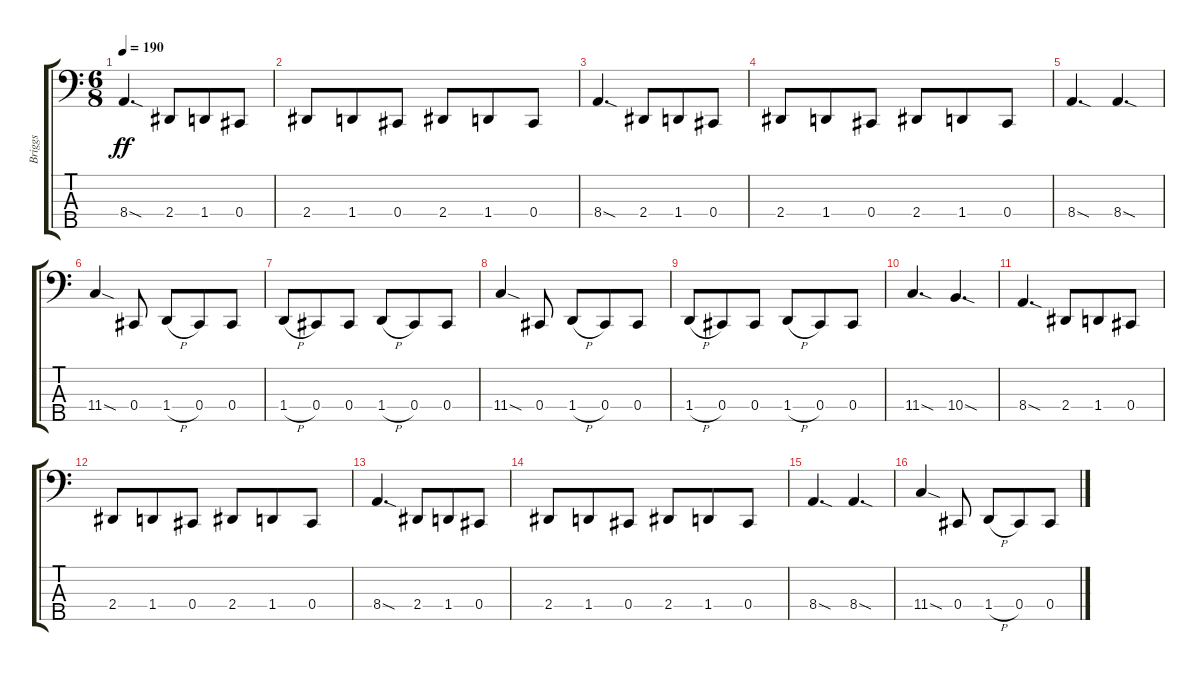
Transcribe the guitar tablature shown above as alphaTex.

\track ("Briggs" "Briggs") {instrument electricbassfinger}
\staff {score tabs}
\tuning (E2 B1 Gb1 Db1 Ab0) {hide}
\ts (6 8)
\tempo 190
\clef f4
\ks c
8.4{sod}.4{d dy ff} 2.4.8 1.4.8 0.4.8 |
2.4.8 1.4.8 0.4.8 2.4.8 1.4.8 0.4.8 |
8.4{sod}.4{d} 2.4.8 1.4.8 0.4.8 |
2.4.8 1.4.8 0.4.8 2.4.8 1.4.8 0.4.8 |
8.4{sod}.4{d} 8.4{sod}.4{d} |
11.4{sod}.4 0.4.8 1.4{h}.8 0.4.8 0.4.8 |
1.4{h}.8 0.4.8 0.4.8 1.4{h}.8 0.4.8 0.4.8 |
11.4{sod}.4 0.4.8 1.4{h}.8 0.4.8 0.4.8 |
1.4{h}.8 0.4.8 0.4.8 1.4{h}.8 0.4.8 0.4.8 |
11.4{sod}.4{d} 10.4{sod}.4{d} |
8.4{sod}.4{d} 2.4.8 1.4.8 0.4.8 |
2.4.8 1.4.8 0.4.8 2.4.8 1.4.8 0.4.8 |
8.4{sod}.4{d} 2.4.8 1.4.8 0.4.8 |
2.4.8 1.4.8 0.4.8 2.4.8 1.4.8 0.4.8 |
8.4{sod}.4{d} 8.4{sod}.4{d} |
11.4{sod}.4 0.4.8 1.4{h}.8 0.4.8 0.4.8
